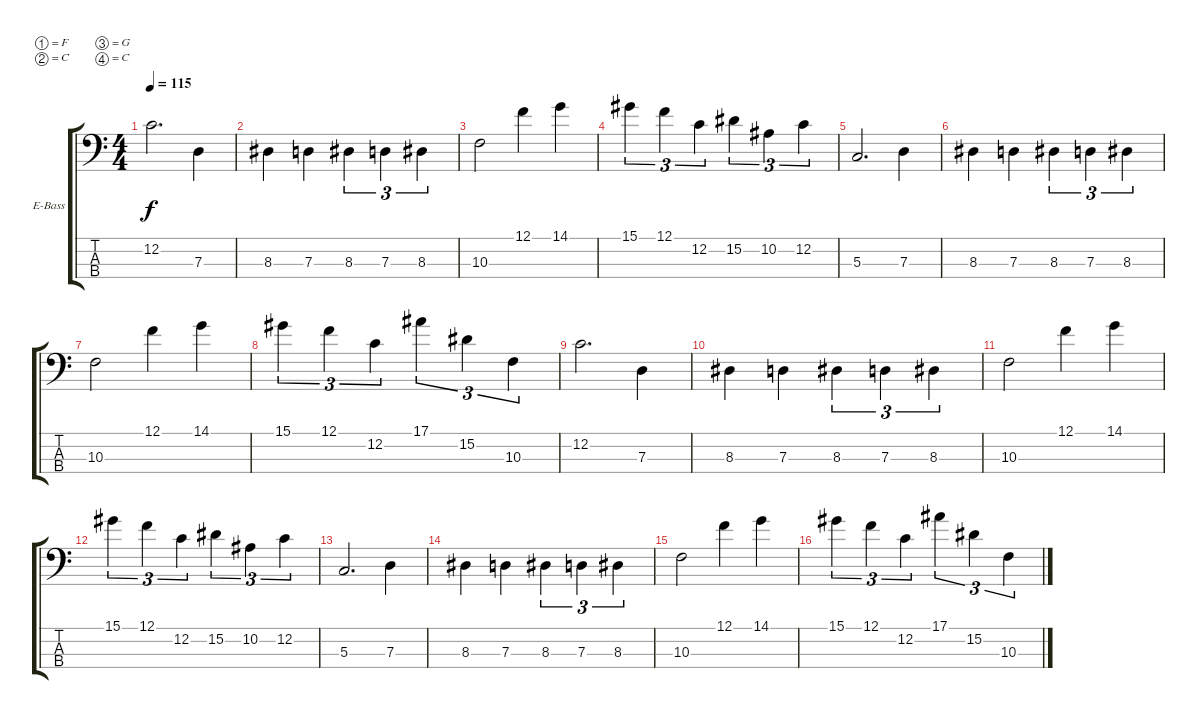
\bracketExtendMode groupsimilarinstruments
\firstSystemTrackNameOrientation horizontal
\otherSystemsTrackNameOrientation horizontal
\track ("Kristian - Bass" "E-Bass") {instrument electricbassfinger}
\staff {score tabs}
\tuning (F2 C2 G1 C1)
\ts (4 4)
\tempo 115
\clef f4
\ks c
12.2.2{d dy f} 7.3.4 |
8.3.4 7.3.4 8.3.4{tu (3 2)} 7.3.4{tu (3 2)} 8.3.4{tu (3 2)} |
10.3.2 12.1.4 14.1.4 |
15.1.4{tu (3 2)} 12.1.4{tu (3 2)} 12.2.4{tu (3 2)} 15.2.4{tu (3 2)} 10.2.4{tu (3 2)} 12.2.4{tu (3 2)} |
5.3.2{d} 7.3.4 |
8.3.4 7.3.4 8.3.4{tu (3 2)} 7.3.4{tu (3 2)} 8.3.4{tu (3 2)} |
10.3.2 12.1.4 14.1.4 |
15.1.4{tu (3 2)} 12.1.4{tu (3 2)} 12.2.4{tu (3 2)} 17.1.4{tu (3 2)} 15.2.4{tu (3 2)} 10.3.4{tu (3 2)} |
12.2.2{d} 7.3.4 |
8.3.4 7.3.4 8.3.4{tu (3 2)} 7.3.4{tu (3 2)} 8.3.4{tu (3 2)} |
10.3.2 12.1.4 14.1.4 |
15.1.4{tu (3 2)} 12.1.4{tu (3 2)} 12.2.4{tu (3 2)} 15.2.4{tu (3 2)} 10.2.4{tu (3 2)} 12.2.4{tu (3 2)} |
5.3.2{d} 7.3.4 |
8.3.4 7.3.4 8.3.4{tu (3 2)} 7.3.4{tu (3 2)} 8.3.4{tu (3 2)} |
10.3.2 12.1.4 14.1.4 |
15.1.4{tu (3 2)} 12.1.4{tu (3 2)} 12.2.4{tu (3 2)} 17.1.4{tu (3 2)} 15.2.4{tu (3 2)} 10.3.4{tu (3 2)}
